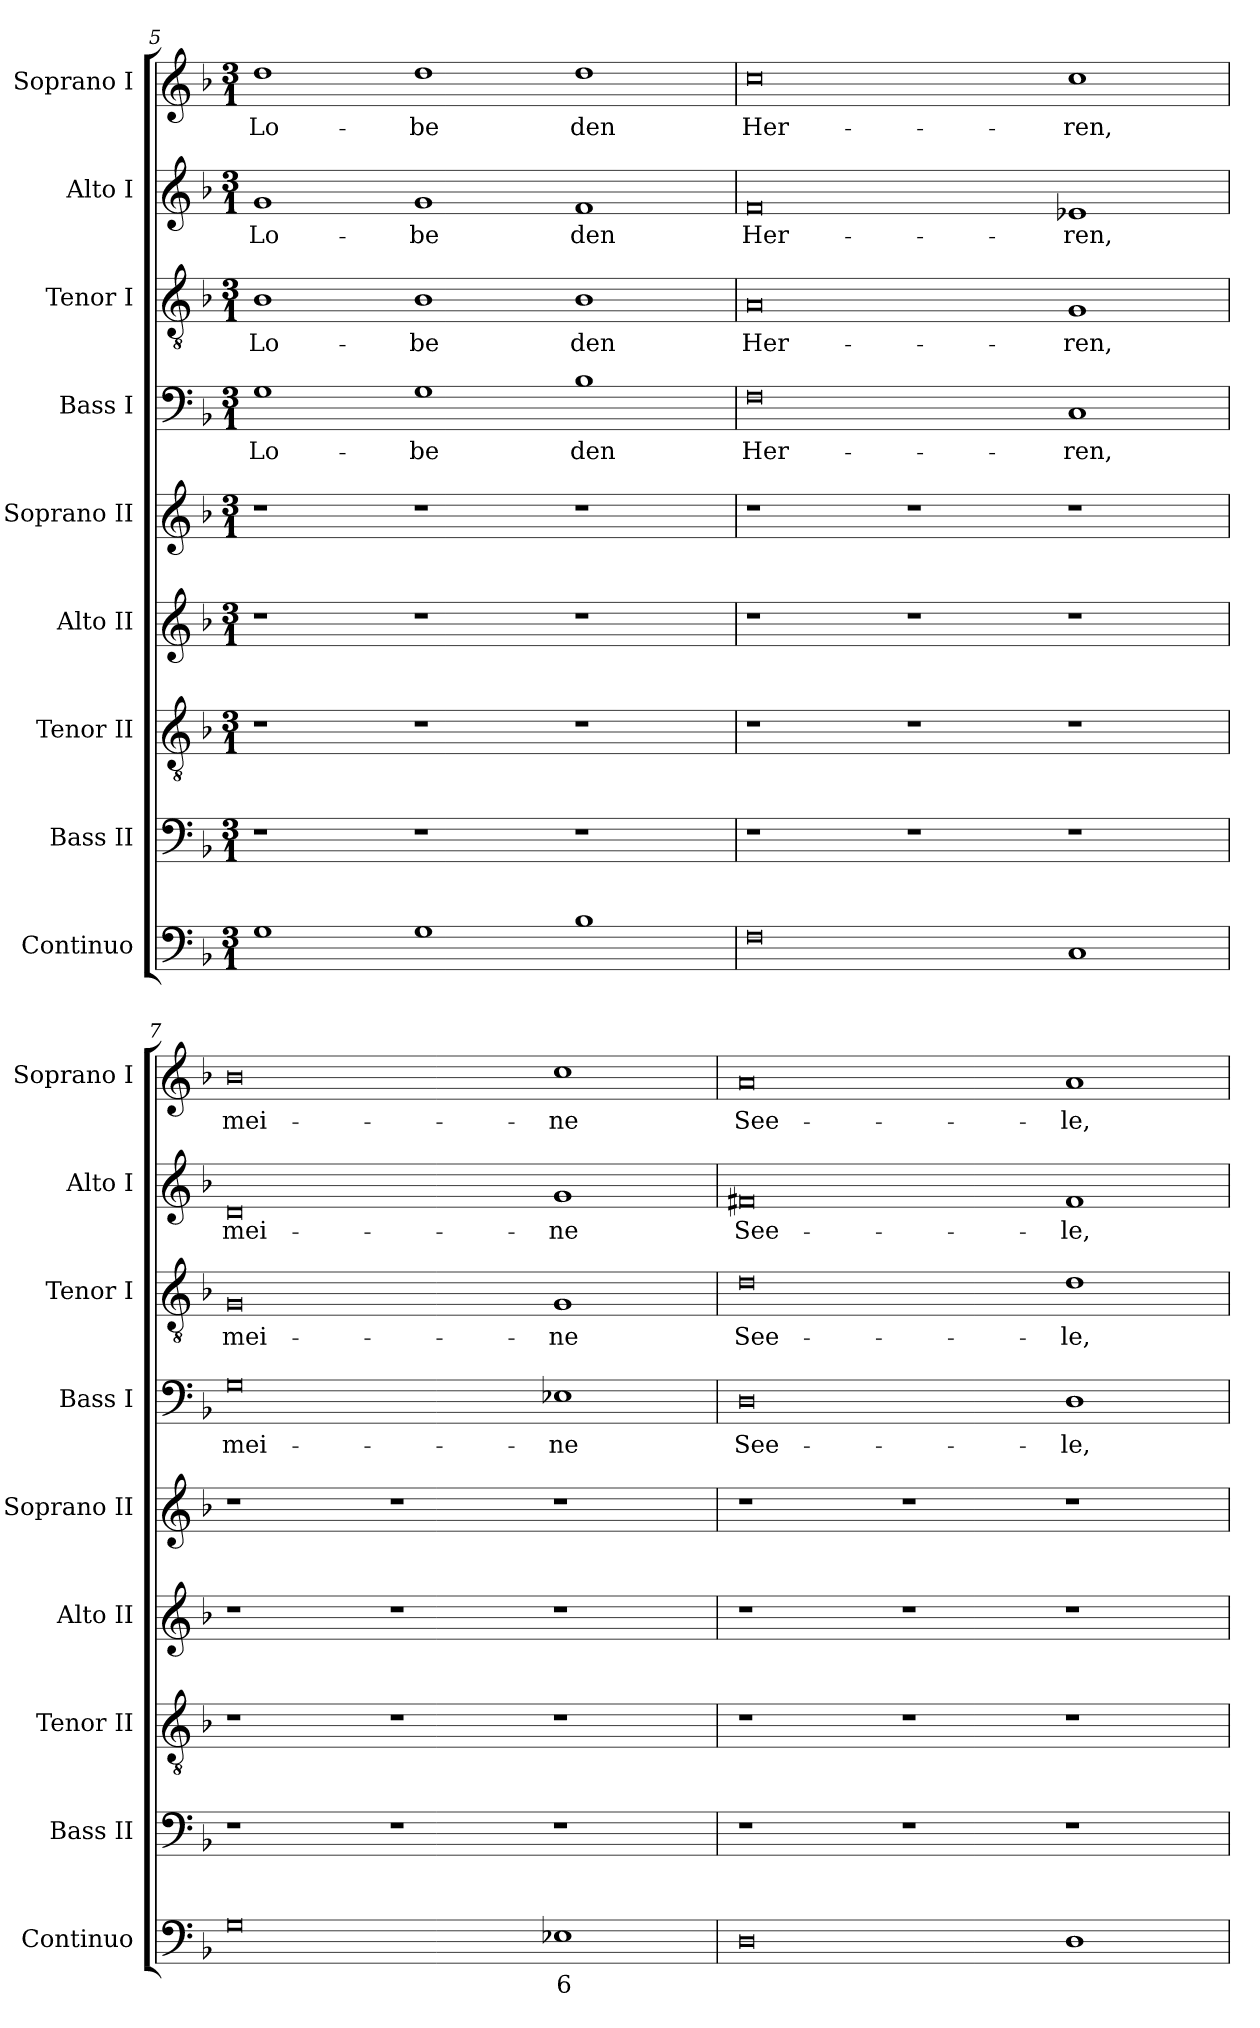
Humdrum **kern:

**kern	**text	**kern	**kern	**kern	**kern	**kern	**text	**kern	**text	**kern	**text	**kern	**text
*part9	*part9	*part8	*part7	*part6	*part5	*part4	*part4	*part3	*part3	*part2	*part2	*part1	*part1
*staff9	*staff9	*staff8	*staff7	*staff6	*staff5	*staff4	*staff4	*staff3	*staff3	*staff2	*staff2	*staff1	*staff1
*I"Continuo	*	*I"Bass II	*I"Tenor II	*I"Alto II	*I"Soprano II	*I"Bass I	*	*I"Tenor I	*	*I"Alto I	*	*I"Soprano I	*
*I'Continuo	*	*I'Bass II	*I'Tenor II	*I'Alto II	*I'Soprano II	*I'Bass I	*	*I'Tenor I	*	*I'Alto I	*	*I'Soprano I	*
*clefF4	*	*clefF4	*clefGv2	*clefG2	*clefG2	*clefF4	*	*clefGv2	*	*clefG2	*	*clefG2	*
*k[b-]	*	*k[b-]	*k[b-]	*k[b-]	*k[b-]	*k[b-]	*	*k[b-]	*	*k[b-]	*	*k[b-]	*
*F:	*	*F:	*F:	*F:	*F:	*F:	*	*F:	*	*F:	*	*F:	*
*M3/1	*	*M3/1	*M3/1	*M3/1	*M3/1	*M3/1	*	*M3/1	*	*M3/1	*	*M3/1	*
=5	=5	=5	=5	=5	=5	=5	=5	=5	=5	=5	=5	=5	=5
!	!	!	!	!	!	!	!LO:LY:b	!	!LO:LY:b	!	!LO:LY:b	!	!LO:LY:b
1G	.	1r	1r	1r	1r	1G	Lo-	1B-	Lo-	1g	Lo-	1dd	Lo-
!	!	!	!	!	!	!	!LO:LY:b	!	!LO:LY:b	!	!LO:LY:b	!	!LO:LY:b
1G	.	1r	1r	1r	1r	1G	-be	1B-	-be	1g	-be	1dd	-be
!	!	!	!	!	!	!	!LO:LY:b	!	!LO:LY:b	!	!LO:LY:b	!	!LO:LY:b
1B-	.	1r	1r	1r	1r	1B-	den	1B-	den	1f	den	1dd	den
=6	=6	=6	=6	=6	=6	=6	=6	=6	=6	=6	=6	=6	=6
!	!	!	!	!	!	!	!LO:LY:b	!	!LO:LY:b	!	!LO:LY:b	!	!LO:LY:b
0F	.	1r	1r	1r	1r	0F	Her-	0A	Her-	0f	Her-	0cc	Her-
.	.	1r	1r	1r	1r	.	.	.	.	.	.	.	.
!	!	!	!	!	!	!	!LO:LY:b	!	!LO:LY:b	!	!LO:LY:b	!	!LO:LY:b
1C	.	1r	1r	1r	1r	1C	-ren,	1G	-ren,	1e-X	-ren,	1cc	-ren,
=7	=7	=7	=7	=7	=7	=7	=7	=7	=7	=7	=7	=7	=7
!	!	!	!	!	!	!	!LO:LY:b	!	!LO:LY:b	!	!LO:LY:b	!	!LO:LY:b
0G	.	1r	1r	1r	1r	0G	mei-	0G	mei-	0d	mei-	0b-	mei-
.	.	1r	1r	1r	1r	.	.	.	.	.	.	.	.
!	!LO:LY:b	!	!	!	!	!	!LO:LY:b	!	!LO:LY:b	!	!LO:LY:b	!	!LO:LY:b
1E-X	6	1r	1r	1r	1r	1E-X	-ne	1G	-ne	1g	-ne	1cc	-ne
=8	=8	=8	=8	=8	=8	=8	=8	=8	=8	=8	=8	=8	=8
!	!	!	!	!	!	!	!LO:LY:b	!	!LO:LY:b	!	!LO:LY:b	!	!LO:LY:b
0D	.	1r	1r	1r	1r	0D	See-	0d	See-	0f#X	See-	0a	See-
.	.	1r	1r	1r	1r	.	.	.	.	.	.	.	.
!	!	!	!	!	!	!	!LO:LY:b	!	!LO:LY:b	!	!LO:LY:b	!	!LO:LY:b
1D	.	1r	1r	1r	1r	1D	-le,	1d	-le,	1f#	-le,	1a	-le,
=	=	=	=	=	=	=	=	=	=	=	=	=	=
*-	*-	*-	*-	*-	*-	*-	*-	*-	*-	*-	*-	*-	*-
